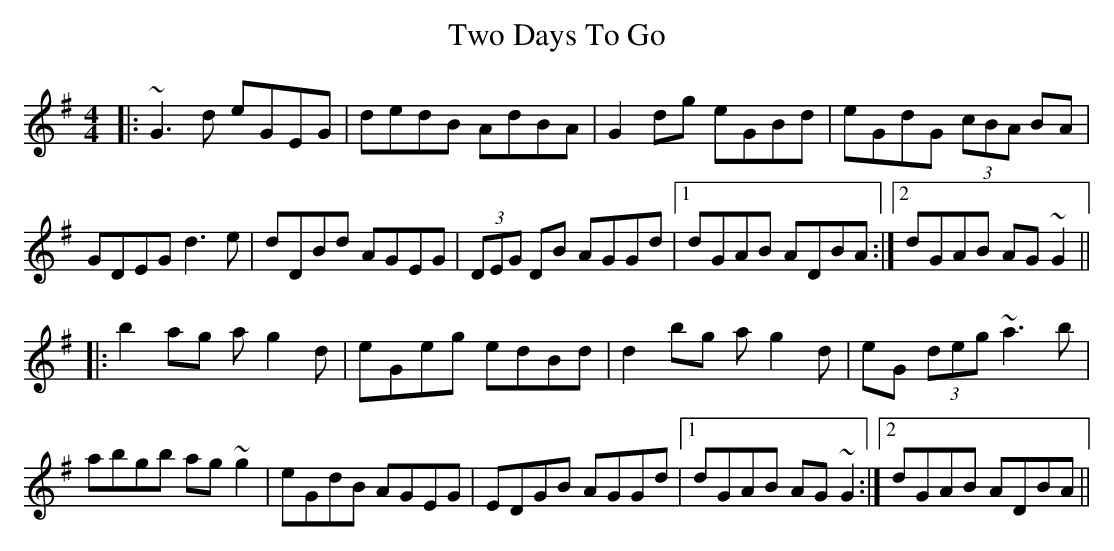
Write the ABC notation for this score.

X:1
T: Two Days To Go
M: 4/4
L: 1/8
K: Gmaj
|:~G3d eGEG|dedB AdBA|G2dg eGBd|eGdG (3cBA BA|
GDEG d3e|dDBd AGEG|(3DEG DB AGGd|1 dGAB ADBA:|2 dGAB AG~G2||
|:b2ag ag2d|eGeg edBd|d2bg ag2d|eG (3deg ~a3b|
abgb ag~g2|eGdB AGEG|EDGB AGGd|1 dGAB AG~G2:|2 dGAB ADBA||
